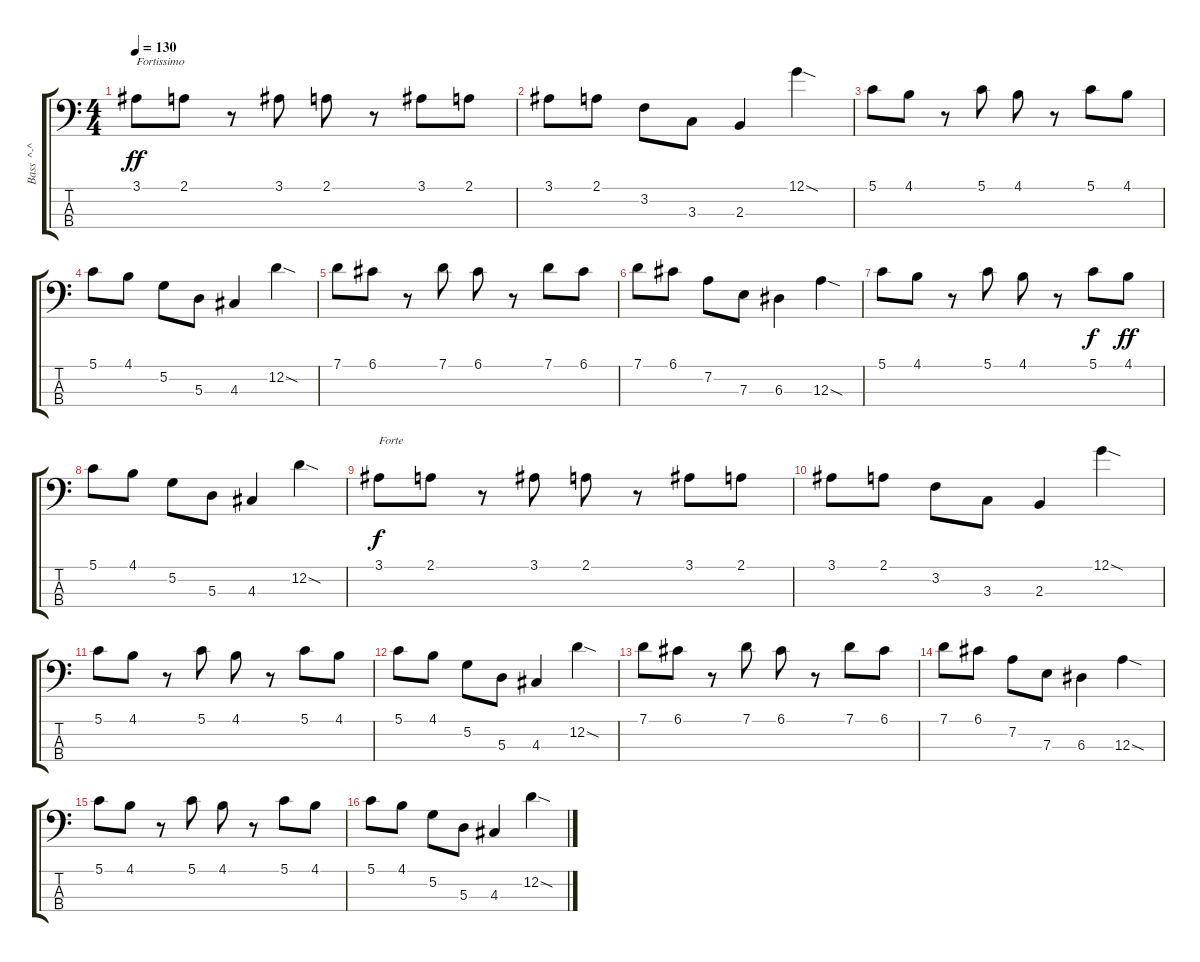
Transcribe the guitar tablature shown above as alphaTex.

\track ("Bass  ^-^" "Bass  ^-^") {instrument electricbassfinger}
\staff {score tabs}
\tuning (G2 D2 A1 E1) {hide}
\ts (4 4)
\tempo 130
\clef f4
\ks c
3.1.8{txt "Fortissimo" dy ff} 2.1.8 r.8 3.1.8 2.1.8 r.8 3.1.8 2.1.8 |
3.1.8 2.1.8 3.2.8 3.3.8 2.3.4 12.1{sod}.4 |
5.1.8 4.1.8 r.8 5.1.8 4.1.8 r.8 5.1.8 4.1.8 |
5.1.8 4.1.8 5.2.8 5.3.8 4.3.4 12.2{sod}.4 |
7.1.8 6.1.8 r.8 7.1.8 6.1.8 r.8 7.1.8 6.1.8 |
7.1.8 6.1.8 7.2.8 7.3.8 6.3.4 12.3{sod}.4 |
5.1.8 4.1.8 r.8 5.1.8 4.1.8 r.8 5.1.8{dy f} 4.1.8{dy ff} |
5.1.8 4.1.8 5.2.8 5.3.8 4.3.4 12.2{sod}.4 |
3.1.8{txt "Forte" dy f} 2.1.8 r.8 3.1.8 2.1.8 r.8 3.1.8 2.1.8 |
3.1.8 2.1.8 3.2.8 3.3.8 2.3.4 12.1{sod}.4 |
5.1.8 4.1.8 r.8 5.1.8 4.1.8 r.8 5.1.8 4.1.8 |
5.1.8 4.1.8 5.2.8 5.3.8 4.3.4 12.2{sod}.4 |
7.1.8 6.1.8 r.8 7.1.8 6.1.8 r.8 7.1.8 6.1.8 |
7.1.8 6.1.8 7.2.8 7.3.8 6.3.4 12.3{sod}.4 |
5.1.8 4.1.8 r.8 5.1.8 4.1.8 r.8 5.1.8 4.1.8 |
5.1.8 4.1.8 5.2.8 5.3.8 4.3.4 12.2{sod}.4
